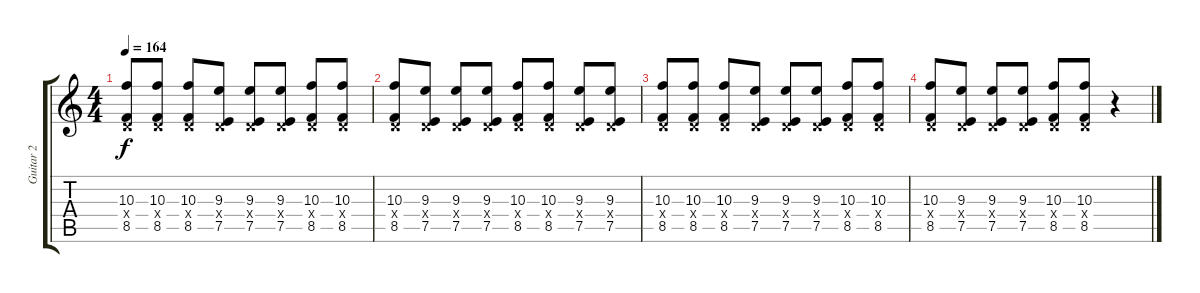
\track ("Guitar 2" "Guitar 2") {instrument distortionguitar}
\staff {score tabs}
\tuning (E4 B3 G3 D3 A2 D2) {hide}
\ts (4 4)
\tempo 164
\clef g2
\ks c
(10.3 0.4{x} 8.5).8{dy f} (10.3 0.4{x} 8.5).8 (10.3 0.4{x} 8.5).8 (9.3 0.4{x} 7.5).8 (9.3 0.4{x} 7.5).8 (9.3 0.4{x} 7.5).8 (10.3 0.4{x} 8.5).8 (10.3 0.4{x} 8.5).8 |
(10.3 0.4{x} 8.5).8 (9.3 0.4{x} 7.5).8 (9.3 0.4{x} 7.5).8 (9.3 0.4{x} 7.5).8 (10.3 0.4{x} 8.5).8 (10.3 0.4{x} 8.5).8 (9.3 0.4{x} 7.5).8 (9.3 0.4{x} 7.5).8 |
(10.3 0.4{x} 8.5).8 (10.3 0.4{x} 8.5).8 (10.3 0.4{x} 8.5).8 (9.3 0.4{x} 7.5).8 (9.3 0.4{x} 7.5).8 (9.3 0.4{x} 7.5).8 (10.3 0.4{x} 8.5).8 (10.3 0.4{x} 8.5).8 |
(10.3 0.4{x} 8.5).8 (9.3 0.4{x} 7.5).8 (9.3 0.4{x} 7.5).8 (9.3 0.4{x} 7.5).8 (10.3 0.4{x} 8.5).8 (10.3 0.4{x} 8.5).8 r.4
